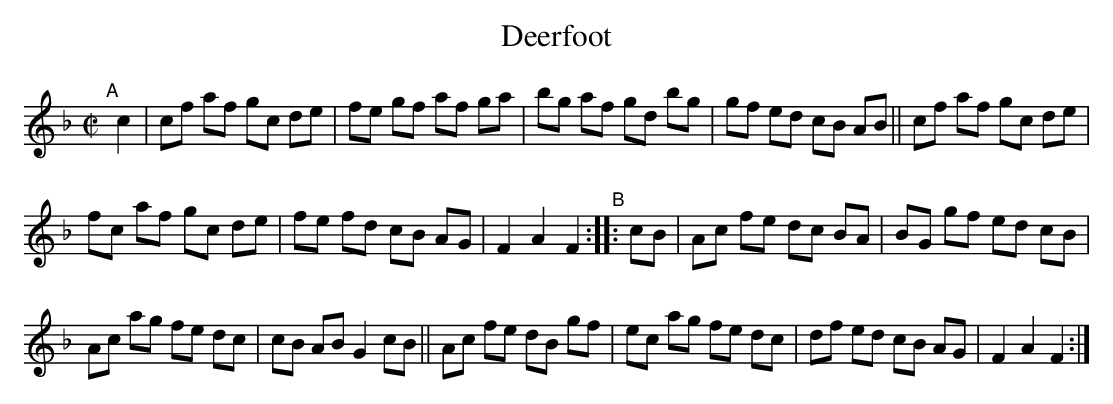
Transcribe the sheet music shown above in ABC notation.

X:1
T: Deerfoot
M: C|
L: 1/8
K: F
"^A"[|]\
c2 | cf af gc de | fe gf af ga | bg af gd bg | gf ed cB AB || cf af gc de |
fc af gc de | fe fd cB AG | F2 A2 F2 "^B":: cB | Ac fe dc BA | BG gf ed cB |
Ac ag fe dc | cB AB G2 cB || Ac fe dB gf | ec ag fe dc | df ed cB AG | F2 A2 F2 :|
